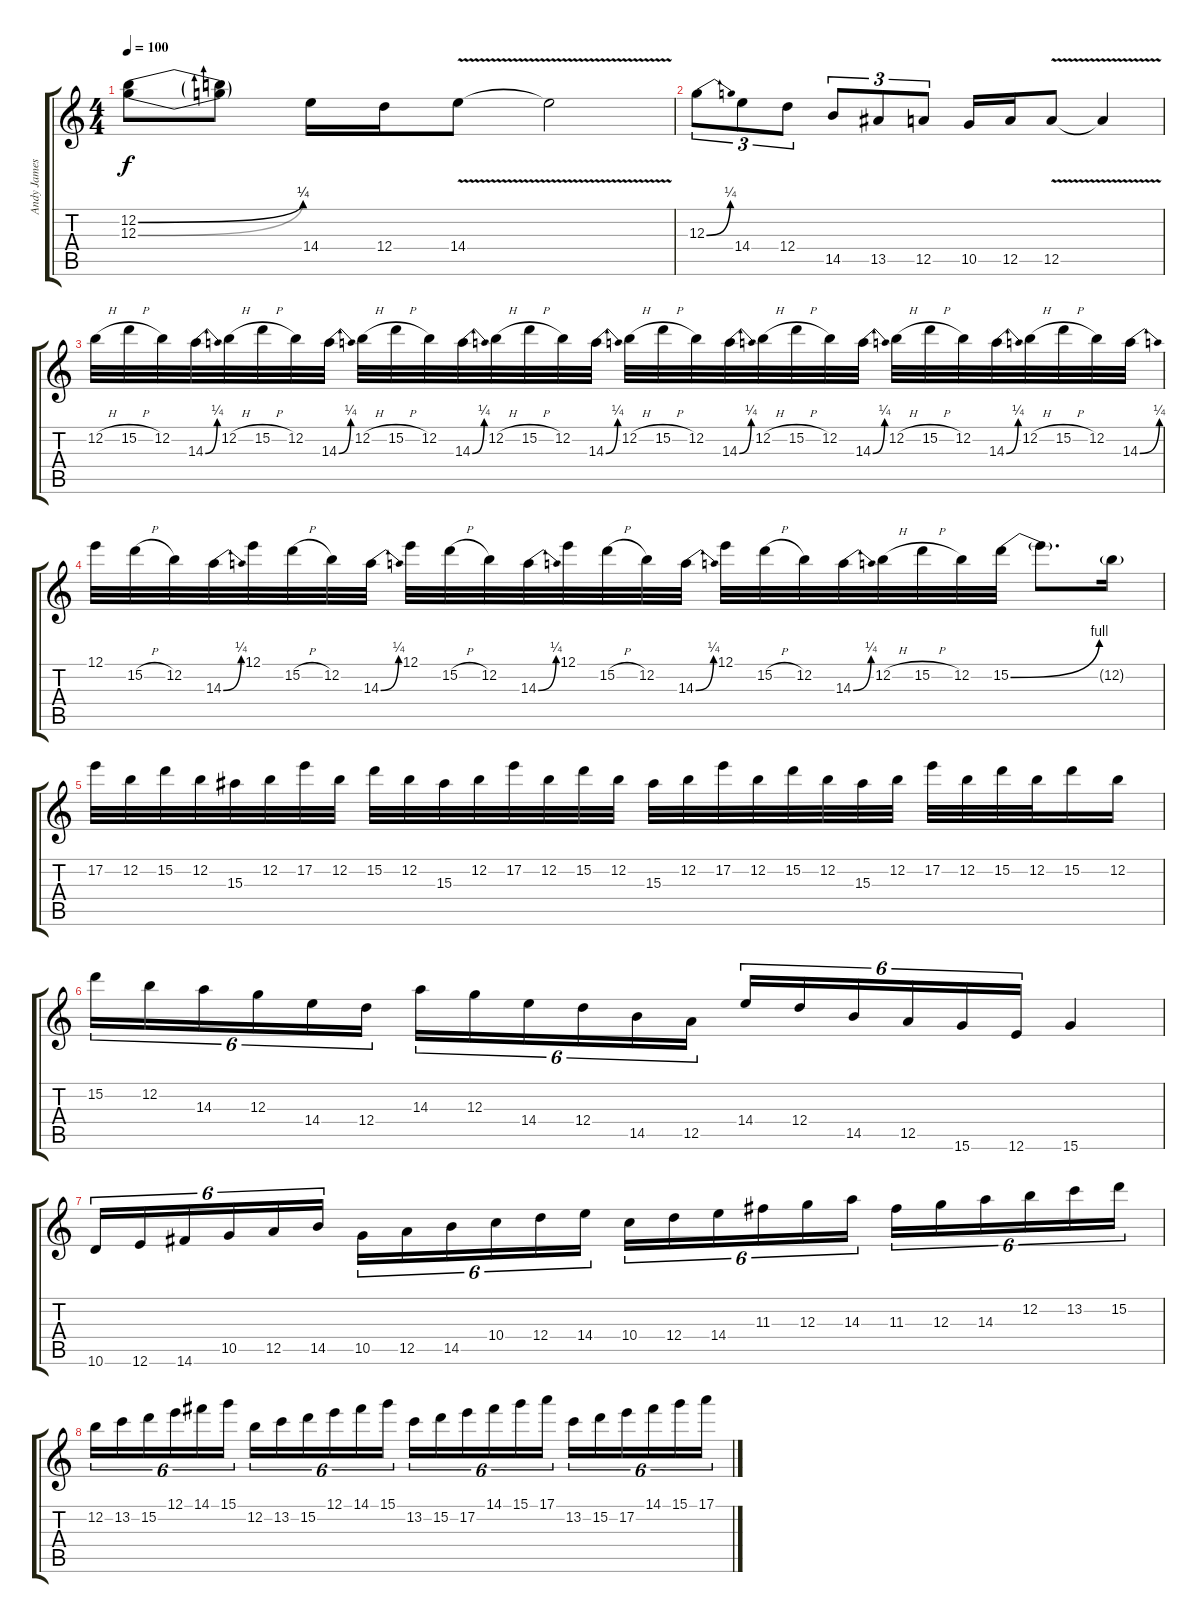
\track ("Andy James" "Andy James") {instrument distortionguitar}
\staff {score tabs}
\tuning (E4 B3 G3 D3 A2 E2) {hide}
\ts (4 4)
\tempo 100
\clef g2
\ks c
(12.2{be (bend 0 0 60 1)} 12.3{be (bend 0 0 60 1)}).8{dy f} (12.2{t} 12.3{t}).8 14.4.16 12.4.16 14.4{v}.8 14.4{t}.2 |
12.3{be (bend 0 0 60 1)}.8{tu (3 2)} 14.4.8{tu (3 2)} 12.4.8{tu (3 2)} 14.5.8{tu (3 2)} 13.5.8{tu (3 2)} 12.5.8{tu (3 2)} 10.5.16 12.5.16 12.5{v}.8 12.5{t}.4 |
12.2{h}.32 15.2{h}.32 12.2.32 14.3{be (bend 0 0 60 1)}.32 12.2{h}.32 15.2{h}.32 12.2.32 14.3{be (bend 0 0 60 1)}.32 12.2{h}.32 15.2{h}.32 12.2.32 14.3{be (bend 0 0 60 1)}.32 12.2{h}.32 15.2{h}.32 12.2.32 14.3{be (bend 0 0 60 1)}.32 12.2{h}.32 15.2{h}.32 12.2.32 14.3{be (bend 0 0 60 1)}.32 12.2{h}.32 15.2{h}.32 12.2.32 14.3{be (bend 0 0 60 1)}.32 12.2{h}.32 15.2{h}.32 12.2.32 14.3{be (bend 0 0 60 1)}.32 12.2{h}.32 15.2{h}.32 12.2.32 14.3{be (bend 0 0 60 1)}.32 |
12.1.32 15.2{h}.32 12.2.32 14.3{be (bend 0 0 60 1)}.32 12.1.32 15.2{h}.32 12.2.32 14.3{be (bend 0 0 60 1)}.32 12.1.32 15.2{h}.32 12.2.32 14.3{be (bend 0 0 60 1)}.32 12.1.32 15.2{h}.32 12.2.32 14.3{be (bend 0 0 60 1)}.32 12.1.32 15.2{h}.32 12.2.32 14.3{be (bend 0 0 60 1)}.32 12.2{h}.32 15.2{h}.32 12.2.32 15.2{be (bend 0 0 60 4)}.32 15.2{t}.8{d} 12.2{g}.16 |
17.2.32 12.2.32 15.2.32 12.2.32 15.3.32 12.2.32 17.2.32 12.2.32 15.2.32 12.2.32 15.3.32 12.2.32 17.2.32 12.2.32 15.2.32 12.2.32 15.3.32 12.2.32 17.2.32 12.2.32 15.2.32 12.2.32 15.3.32 12.2.32 17.2.32 12.2.32 15.2.32 12.2.32 15.2.16 12.2.16 |
15.2.16{tu (6 4)} 12.2.16{tu (6 4)} 14.3.16{tu (6 4)} 12.3.16{tu (6 4)} 14.4.16{tu (6 4)} 12.4.16{tu (6 4)} 14.3.16{tu (6 4)} 12.3.16{tu (6 4)} 14.4.16{tu (6 4)} 12.4.16{tu (6 4)} 14.5.16{tu (6 4)} 12.5.16{tu (6 4)} 14.4.16{tu (6 4)} 12.4.16{tu (6 4)} 14.5.16{tu (6 4)} 12.5.16{tu (6 4)} 15.6.16{tu (6 4)} 12.6.16{tu (6 4)} 15.6.4 |
10.6.16{tu (6 4)} 12.6.16{tu (6 4)} 14.6.16{tu (6 4)} 10.5.16{tu (6 4)} 12.5.16{tu (6 4)} 14.5.16{tu (6 4)} 10.5.16{tu (6 4)} 12.5.16{tu (6 4)} 14.5.16{tu (6 4)} 10.4.16{tu (6 4)} 12.4.16{tu (6 4)} 14.4.16{tu (6 4)} 10.4.16{tu (6 4)} 12.4.16{tu (6 4)} 14.4.16{tu (6 4)} 11.3.16{tu (6 4)} 12.3.16{tu (6 4)} 14.3.16{tu (6 4)} 11.3.16{tu (6 4)} 12.3.16{tu (6 4)} 14.3.16{tu (6 4)} 12.2.16{tu (6 4)} 13.2.16{tu (6 4)} 15.2.16{tu (6 4)} |
12.2.16{tu (6 4)} 13.2.16{tu (6 4)} 15.2.16{tu (6 4)} 12.1.16{tu (6 4)} 14.1.16{tu (6 4)} 15.1.16{tu (6 4)} 12.2.16{tu (6 4)} 13.2.16{tu (6 4)} 15.2.16{tu (6 4)} 12.1.16{tu (6 4)} 14.1.16{tu (6 4)} 15.1.16{tu (6 4)} 13.2.16{tu (6 4)} 15.2.16{tu (6 4)} 17.2.16{tu (6 4)} 14.1.16{tu (6 4)} 15.1.16{tu (6 4)} 17.1.16{tu (6 4)} 13.2.16{tu (6 4)} 15.2.16{tu (6 4)} 17.2.16{tu (6 4)} 14.1.16{tu (6 4)} 15.1.16{tu (6 4)} 17.1.16{tu (6 4)}
